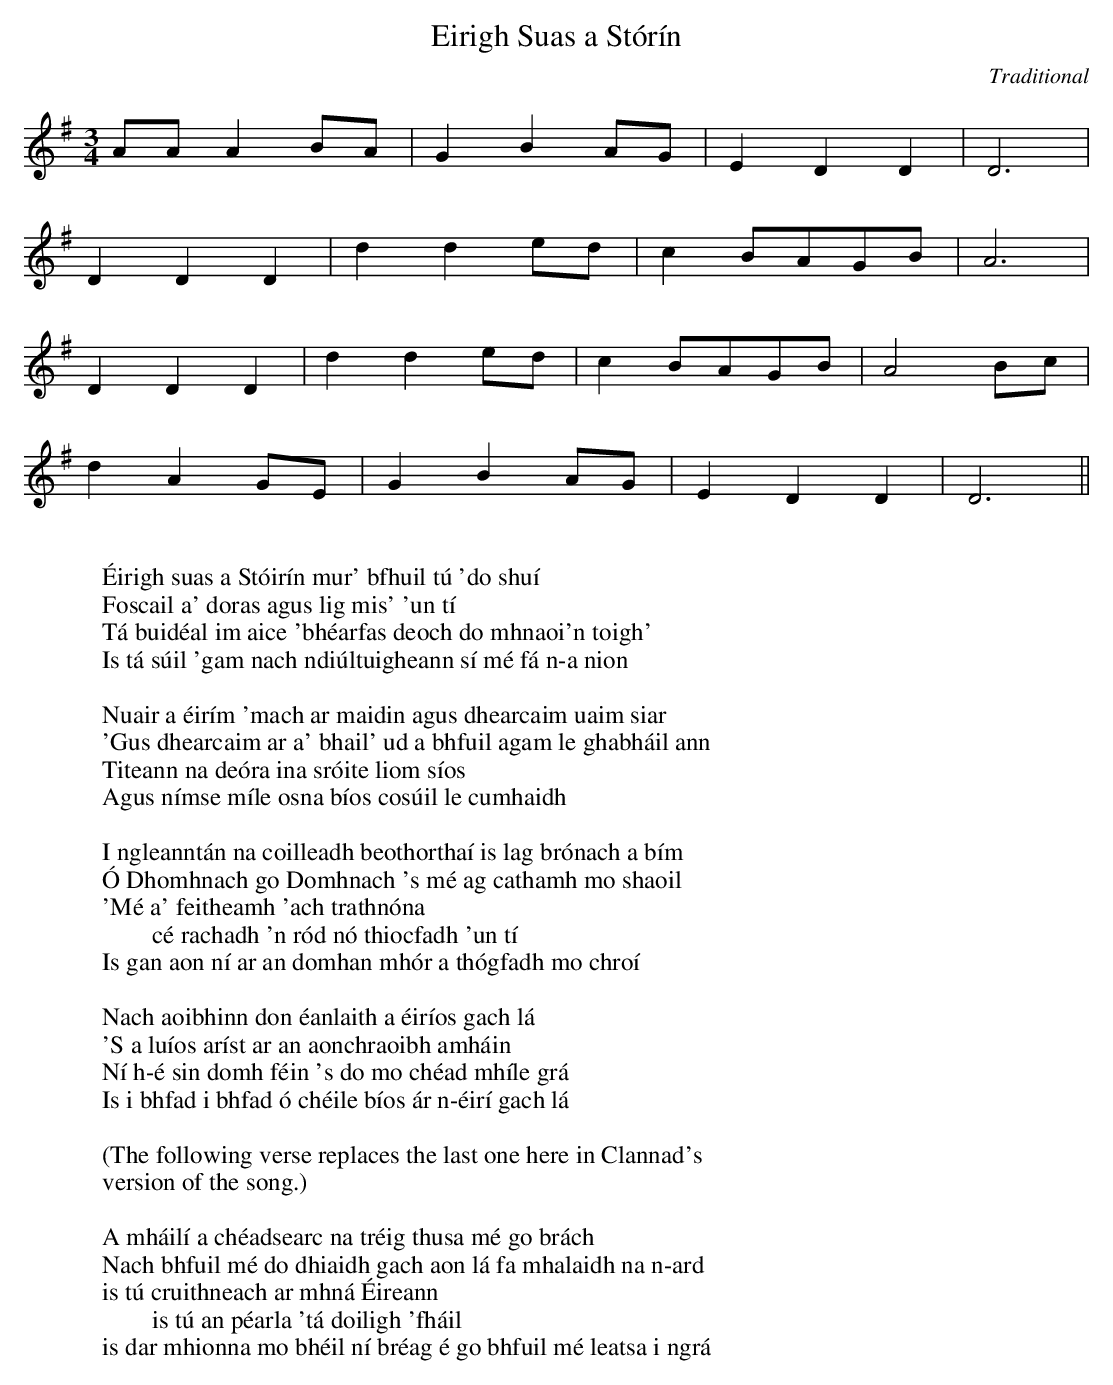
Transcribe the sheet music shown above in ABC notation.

X:1
T:Eirigh Suas a Stórín
M:3/4
C:Traditional
K:A dorian
AAA2BA|G2B2AG|E2D2D2|D6|
D2D2D2|d2d2ed|c2BAGB|A6|
D2D2D2|d2d2ed|c2BAGB|A4Bc|
d2A2GE|G2B2AG|E2D2D2|D6||
W:
W: Éirigh suas a Stóirín mur' bfhuil tú 'do shuí
W: Foscail a' doras agus lig mis' 'un tí
W: Tá buidéal im aice 'bhéarfas deoch do mhnaoi'n toigh'
W: Is tá súil 'gam nach ndiúltuigheann sí mé fá n-a nion
W:
W: Nuair a éirím 'mach ar maidin agus dhearcaim uaim siar
W: 'Gus dhearcaim ar a' bhail' ud a bhfuil agam le ghabháil ann
W: Titeann na deóra ina sróite liom síos
W: Agus nímse míle osna bíos cosúil le cumhaidh
W:
W: I ngleanntán na coilleadh beothorthaí is lag brónach a bím
W: Ó Dhomhnach go Domhnach 's mé ag cathamh mo shaoil
W: 'Mé a' feitheamh 'ach trathnóna
W:         cé rachadh 'n ród nó thiocfadh 'un tí
W: Is gan aon ní ar an domhan mhór a thógfadh mo chroí
W:
W: Nach aoibhinn don éanlaith a éiríos gach lá
W: 'S a luíos aríst ar an aonchraoibh amháin
W: Ní h-é sin domh féin 's do mo chéad mhíle grá
W: Is i bhfad i bhfad ó chéile bíos ár n-éirí gach lá
W:
W: (The following verse replaces the last one here in Clannad's
W: version of the song.)
W:
W: A mháilí a chéadsearc na tréig thusa mé go brách
W: Nach bhfuil mé do dhiaidh gach aon lá fa mhalaidh na n-ard
W: is tú cruithneach ar mhná Éireann
W:         is tú an péarla 'tá doiligh 'fháil
W: is dar mhionna mo bhéil ní bréag é go bhfuil mé leatsa i ngrá
